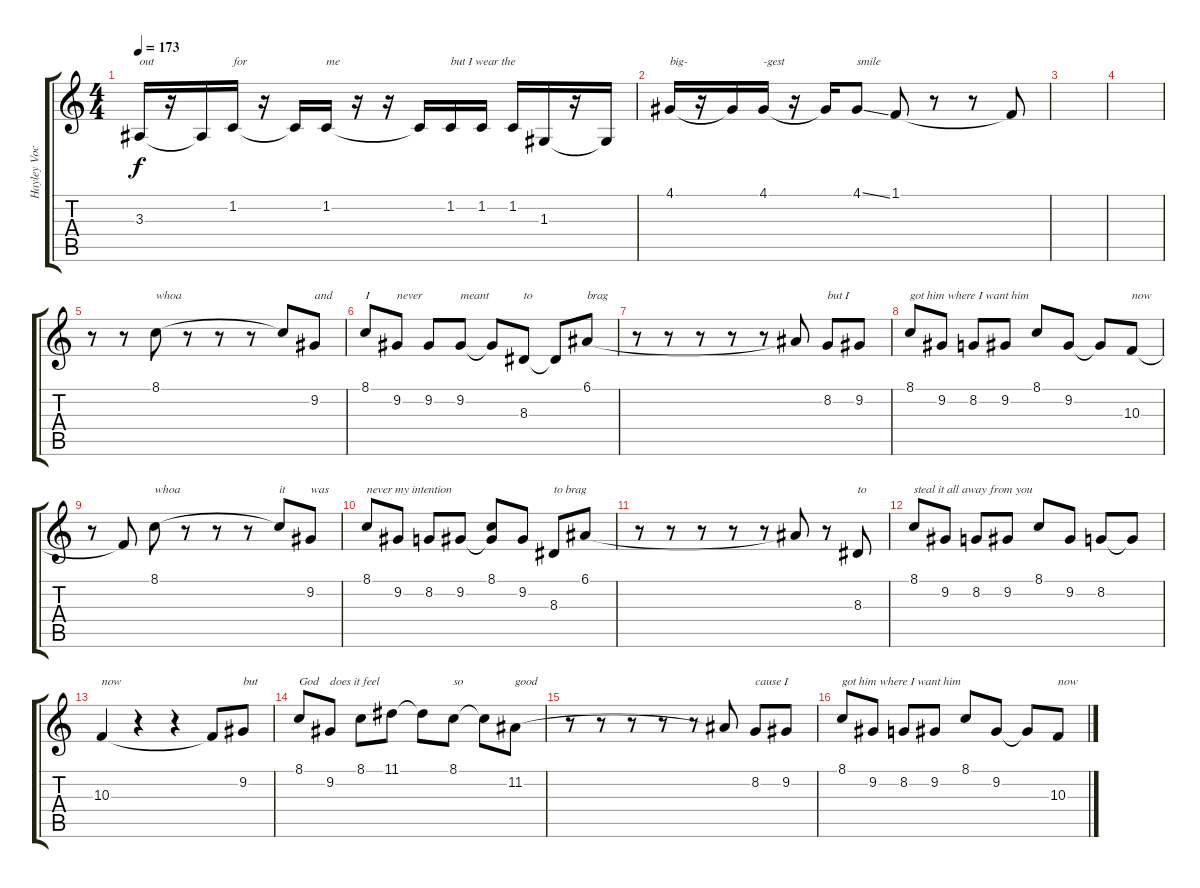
\track ("Hayley Vocals" "Hayley Voc") {instrument sopranosax}
\staff {score tabs}
\tuning (E4 B3 G3 D3 A2 E2) {hide}
\ts (4 4)
\tempo 173
\clef g2
\ks c
3.3.16{txt "out" dy f} r.16 3.3{t}.16 1.2.16{txt "for"} r.16 1.2{t}.16 1.2.16{txt "me"} r.16 r.16 1.2{t}.16 1.2.16{txt "but I wear the"} 1.2.16 1.2.16 1.3.16 r.16 1.3{t}.16 |
4.1.16{txt "big-"} r.16 4.1{t}.16 4.1.16{txt "-gest"} r.16 4.1{t}.16 4.1{ss}.8{txt "smile"} 1.1.8 r.8 r.8 1.1{t}.8 |
|
|
r.8 r.8 8.1.8{txt "whoa"} r.8 r.8 r.8 8.1{t}.8 9.2.8{txt "and"} |
8.1.8{txt "I"} 9.2.8{txt "never"} 9.2.8 9.2.8{txt "meant"} 9.2{t}.8 8.3.8{txt "to"} 8.3{t}.8 6.1.8{txt "brag"} |
r.8 r.8 r.8 r.8 r.8 6.1{t}.8 8.2.8{txt "but I"} 9.2.8 |
8.1.8{txt "got him where I want him"} 9.2.8 8.2.8 9.2.8 8.1.8 9.2.8 9.2{t}.8 10.3.8{txt "now"} |
r.8 10.3{t}.8 8.1.8{txt "whoa"} r.8 r.8 r.8 8.1{t}.8{txt "it"} 9.2.8{txt "was"} |
8.1.8{txt "never my intention"} 9.2.8 8.2.8 9.2.8 (8.1 9.2{t}).8 9.2.8 8.3.8{txt "to brag"} 6.1.8 |
r.8 r.8 r.8 r.8 r.8 6.1{t}.8 r.8 8.3.8{txt "to"} |
8.1.8{txt "steal it all away from you"} 9.2.8 8.2.8 9.2.8 8.1.8 9.2.8 8.2.8 8.2{t}.8 |
10.3.4{txt "now"} r.4 r.4 10.3{t}.8 9.2.8{txt "but"} |
8.1.8{txt "God"} 9.2.8{txt "does it feel"} 8.1.8 11.1.8 11.1{t}.8 8.1.8{txt "so"} 8.1{t}.8 11.2.8{txt "good"} |
r.8 r.8 r.8 r.8 r.8 11.2{t}.8 8.2.8{txt "cause I"} 9.2.8 |
8.1.8{txt "got him where I want him"} 9.2.8 8.2.8 9.2.8 8.1.8 9.2.8 9.2{t}.8 10.3.8{txt "now"}
